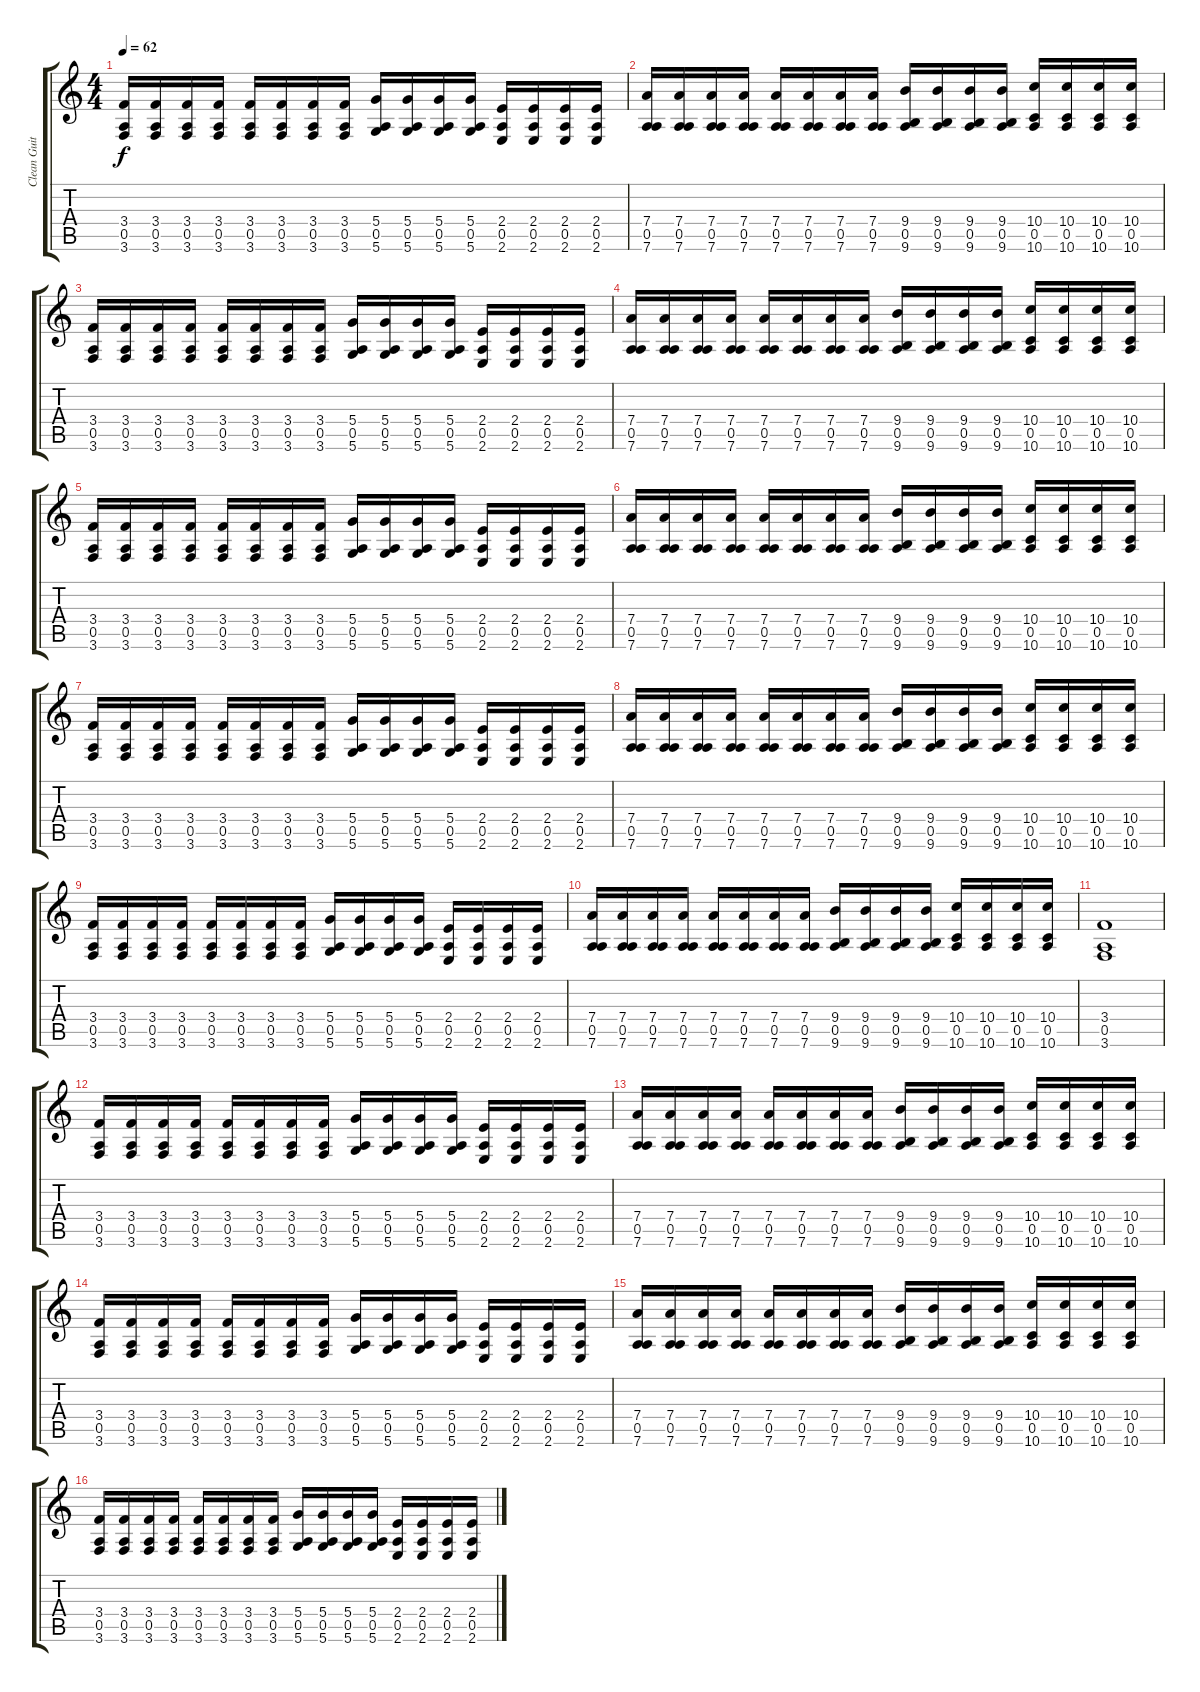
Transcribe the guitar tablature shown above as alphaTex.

\track ("Clean Guitar 2" "Clean Guit") {instrument electricguitarclean}
\staff {score tabs}
\tuning (E4 B3 G3 D3 A2 D2) {hide}
\ts (4 4)
\tempo 62
\clef g2
\ks c
(3.4 0.5 3.6).16{dy f} (3.4 0.5 3.6).16 (3.4 0.5 3.6).16 (3.4 0.5 3.6).16 (3.4 0.5 3.6).16 (3.4 0.5 3.6).16 (3.4 0.5 3.6).16 (3.4 0.5 3.6).16 (5.4 0.5 5.6).16 (5.4 0.5 5.6).16 (5.4 0.5 5.6).16 (5.4 0.5 5.6).16 (2.4 0.5 2.6).16 (2.4 0.5 2.6).16 (2.4 0.5 2.6).16 (2.4 0.5 2.6).16 |
(7.4 0.5 7.6).16 (7.4 0.5 7.6).16 (7.4 0.5 7.6).16 (7.4 0.5 7.6).16 (7.4 0.5 7.6).16 (7.4 0.5 7.6).16 (7.4 0.5 7.6).16 (7.4 0.5 7.6).16 (9.4 0.5 9.6).16 (9.4 0.5 9.6).16 (9.4 0.5 9.6).16 (9.4 0.5 9.6).16 (10.4 0.5 10.6).16 (10.4 0.5 10.6).16 (10.4 0.5 10.6).16 (10.4 0.5 10.6).16 |
(3.4 0.5 3.6).16 (3.4 0.5 3.6).16 (3.4 0.5 3.6).16 (3.4 0.5 3.6).16 (3.4 0.5 3.6).16 (3.4 0.5 3.6).16 (3.4 0.5 3.6).16 (3.4 0.5 3.6).16 (5.4 0.5 5.6).16 (5.4 0.5 5.6).16 (5.4 0.5 5.6).16 (5.4 0.5 5.6).16 (2.4 0.5 2.6).16 (2.4 0.5 2.6).16 (2.4 0.5 2.6).16 (2.4 0.5 2.6).16 |
(7.4 0.5 7.6).16 (7.4 0.5 7.6).16 (7.4 0.5 7.6).16 (7.4 0.5 7.6).16 (7.4 0.5 7.6).16 (7.4 0.5 7.6).16 (7.4 0.5 7.6).16 (7.4 0.5 7.6).16 (9.4 0.5 9.6).16 (9.4 0.5 9.6).16 (9.4 0.5 9.6).16 (9.4 0.5 9.6).16 (10.4 0.5 10.6).16 (10.4 0.5 10.6).16 (10.4 0.5 10.6).16 (10.4 0.5 10.6).16 |
(3.4 0.5 3.6).16 (3.4 0.5 3.6).16 (3.4 0.5 3.6).16 (3.4 0.5 3.6).16 (3.4 0.5 3.6).16 (3.4 0.5 3.6).16 (3.4 0.5 3.6).16 (3.4 0.5 3.6).16 (5.4 0.5 5.6).16 (5.4 0.5 5.6).16 (5.4 0.5 5.6).16 (5.4 0.5 5.6).16 (2.4 0.5 2.6).16 (2.4 0.5 2.6).16 (2.4 0.5 2.6).16 (2.4 0.5 2.6).16 |
(7.4 0.5 7.6).16 (7.4 0.5 7.6).16 (7.4 0.5 7.6).16 (7.4 0.5 7.6).16 (7.4 0.5 7.6).16 (7.4 0.5 7.6).16 (7.4 0.5 7.6).16 (7.4 0.5 7.6).16 (9.4 0.5 9.6).16 (9.4 0.5 9.6).16 (9.4 0.5 9.6).16 (9.4 0.5 9.6).16 (10.4 0.5 10.6).16 (10.4 0.5 10.6).16 (10.4 0.5 10.6).16 (10.4 0.5 10.6).16 |
(3.4 0.5 3.6).16 (3.4 0.5 3.6).16 (3.4 0.5 3.6).16 (3.4 0.5 3.6).16 (3.4 0.5 3.6).16 (3.4 0.5 3.6).16 (3.4 0.5 3.6).16 (3.4 0.5 3.6).16 (5.4 0.5 5.6).16 (5.4 0.5 5.6).16 (5.4 0.5 5.6).16 (5.4 0.5 5.6).16 (2.4 0.5 2.6).16 (2.4 0.5 2.6).16 (2.4 0.5 2.6).16 (2.4 0.5 2.6).16 |
(7.4 0.5 7.6).16 (7.4 0.5 7.6).16 (7.4 0.5 7.6).16 (7.4 0.5 7.6).16 (7.4 0.5 7.6).16 (7.4 0.5 7.6).16 (7.4 0.5 7.6).16 (7.4 0.5 7.6).16 (9.4 0.5 9.6).16 (9.4 0.5 9.6).16 (9.4 0.5 9.6).16 (9.4 0.5 9.6).16 (10.4 0.5 10.6).16 (10.4 0.5 10.6).16 (10.4 0.5 10.6).16 (10.4 0.5 10.6).16 |
(3.4 0.5 3.6).16 (3.4 0.5 3.6).16 (3.4 0.5 3.6).16 (3.4 0.5 3.6).16 (3.4 0.5 3.6).16 (3.4 0.5 3.6).16 (3.4 0.5 3.6).16 (3.4 0.5 3.6).16 (5.4 0.5 5.6).16 (5.4 0.5 5.6).16 (5.4 0.5 5.6).16 (5.4 0.5 5.6).16 (2.4 0.5 2.6).16 (2.4 0.5 2.6).16 (2.4 0.5 2.6).16 (2.4 0.5 2.6).16 |
(7.4 0.5 7.6).16 (7.4 0.5 7.6).16 (7.4 0.5 7.6).16 (7.4 0.5 7.6).16 (7.4 0.5 7.6).16 (7.4 0.5 7.6).16 (7.4 0.5 7.6).16 (7.4 0.5 7.6).16 (9.4 0.5 9.6).16 (9.4 0.5 9.6).16 (9.4 0.5 9.6).16 (9.4 0.5 9.6).16 (10.4 0.5 10.6).16 (10.4 0.5 10.6).16 (10.4 0.5 10.6).16 (10.4 0.5 10.6).16 |
(3.4 0.5 3.6).1 |
(3.4 0.5 3.6).16 (3.4 0.5 3.6).16 (3.4 0.5 3.6).16 (3.4 0.5 3.6).16 (3.4 0.5 3.6).16 (3.4 0.5 3.6).16 (3.4 0.5 3.6).16 (3.4 0.5 3.6).16 (5.4 0.5 5.6).16 (5.4 0.5 5.6).16 (5.4 0.5 5.6).16 (5.4 0.5 5.6).16 (2.4 0.5 2.6).16 (2.4 0.5 2.6).16 (2.4 0.5 2.6).16 (2.4 0.5 2.6).16 |
(7.4 0.5 7.6).16 (7.4 0.5 7.6).16 (7.4 0.5 7.6).16 (7.4 0.5 7.6).16 (7.4 0.5 7.6).16 (7.4 0.5 7.6).16 (7.4 0.5 7.6).16 (7.4 0.5 7.6).16 (9.4 0.5 9.6).16 (9.4 0.5 9.6).16 (9.4 0.5 9.6).16 (9.4 0.5 9.6).16 (10.4 0.5 10.6).16 (10.4 0.5 10.6).16 (10.4 0.5 10.6).16 (10.4 0.5 10.6).16 |
(3.4 0.5 3.6).16 (3.4 0.5 3.6).16 (3.4 0.5 3.6).16 (3.4 0.5 3.6).16 (3.4 0.5 3.6).16 (3.4 0.5 3.6).16 (3.4 0.5 3.6).16 (3.4 0.5 3.6).16 (5.4 0.5 5.6).16 (5.4 0.5 5.6).16 (5.4 0.5 5.6).16 (5.4 0.5 5.6).16 (2.4 0.5 2.6).16 (2.4 0.5 2.6).16 (2.4 0.5 2.6).16 (2.4 0.5 2.6).16 |
(7.4 0.5 7.6).16 (7.4 0.5 7.6).16 (7.4 0.5 7.6).16 (7.4 0.5 7.6).16 (7.4 0.5 7.6).16 (7.4 0.5 7.6).16 (7.4 0.5 7.6).16 (7.4 0.5 7.6).16 (9.4 0.5 9.6).16 (9.4 0.5 9.6).16 (9.4 0.5 9.6).16 (9.4 0.5 9.6).16 (10.4 0.5 10.6).16 (10.4 0.5 10.6).16 (10.4 0.5 10.6).16 (10.4 0.5 10.6).16 |
(3.4 0.5 3.6).16 (3.4 0.5 3.6).16 (3.4 0.5 3.6).16 (3.4 0.5 3.6).16 (3.4 0.5 3.6).16 (3.4 0.5 3.6).16 (3.4 0.5 3.6).16 (3.4 0.5 3.6).16 (5.4 0.5 5.6).16 (5.4 0.5 5.6).16 (5.4 0.5 5.6).16 (5.4 0.5 5.6).16 (2.4 0.5 2.6).16 (2.4 0.5 2.6).16 (2.4 0.5 2.6).16 (2.4 0.5 2.6).16
